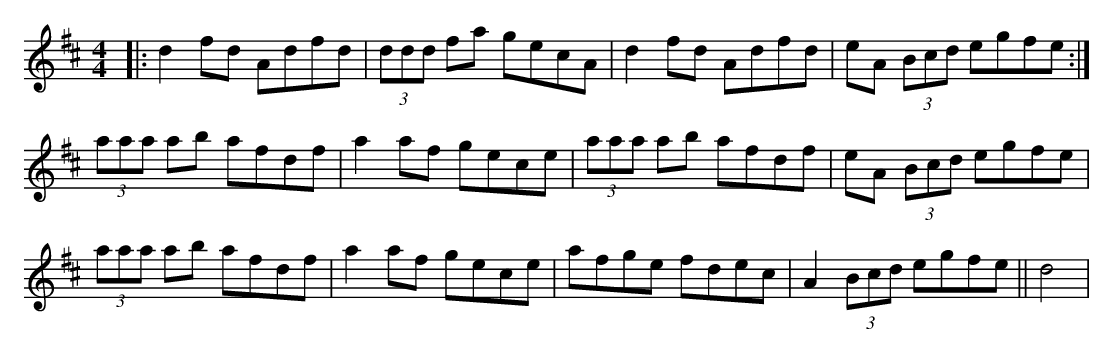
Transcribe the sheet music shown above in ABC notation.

X:1
M:4/4
K:D
|:d2fd Adfd|(3ddd fa gecA|d2fd Adfd|eA (3Bcd egfe:|
(3aaa ab afdf|a2af gece|(3aaa ab afdf|eA (3Bcd egfe|
(3aaa ab afdf|a2af gece|afge fdec|A2 (3Bcd egfe||d4|
